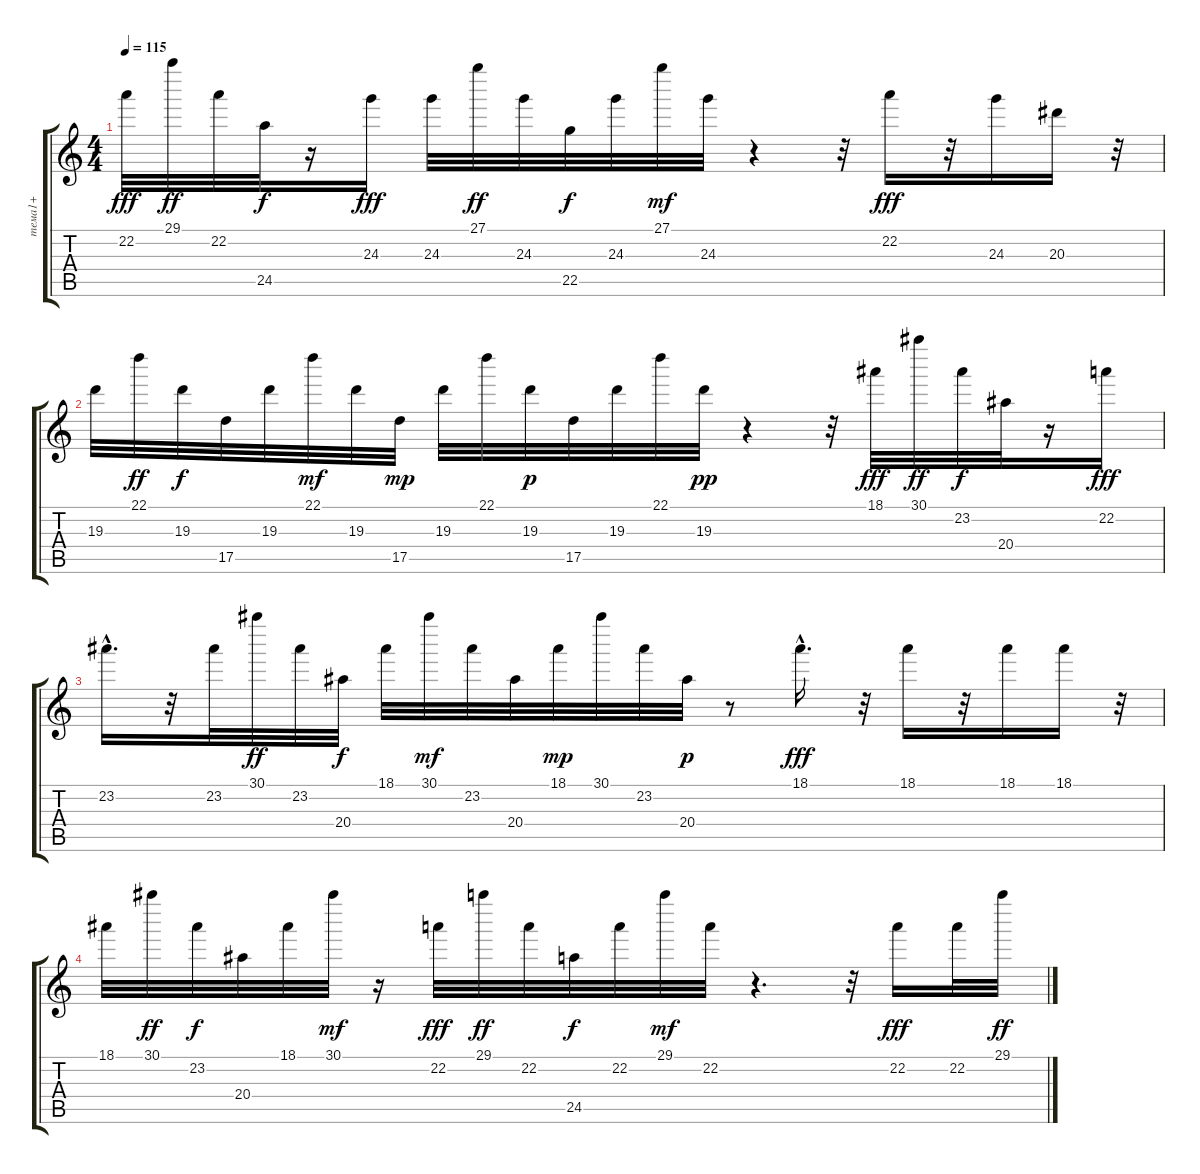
\track ("тема1+" "тема1+") {instrument distortionguitar}
\staff {score tabs}
\tuning (E4 B3 G3 D3 A2 E2) {hide}
\ts (4 4)
\tempo 115
\clef g2
\ks c
22.2.32{dy fff} 29.1.32{dy ff} 22.2.32 24.5.32{dy f} r.16 24.3.16{dy fff} 24.3.32 27.1.32{dy ff} 24.3.32 22.5.32{dy f} 24.3.32 27.1.32{dy mf} 24.3.32 r.4 r.32 22.2.16{dy fff} r.32 24.3.16 20.3.16 r.32 |
19.3.32 22.1.32{dy ff} 19.3.32{dy f} 17.5.32 19.3.32 22.1.32{dy mf} 19.3.32 17.5.32{dy mp volume 10} 19.3.32 22.1.32 19.3.32{dy p} 17.5.32 19.3.32 22.1.32 19.3.32{dy pp} r.4 r.32 18.1.32{dy fff volume 16} 30.1.32{dy ff} 23.2.32{dy f} 20.4.32 r.16 22.2.16{dy fff} |
23.2{hac}.16{d} r.32 23.2.32 30.1.32{dy ff} 23.2.32 20.4.32{dy f} 18.1.32 30.1.32{dy mf} 23.2.32 20.4.32 18.1.32{dy mp} 30.1.32 23.2.32 20.4.32{dy p} r.8 18.1{hac}.16{d dy fff} r.32 18.1.16 r.32 18.1.16 18.1.16 r.32 |
18.1.32 30.1.32{dy ff} 23.2.32{dy f} 20.4.32 18.1.32 30.1.32{dy mf} r.16 22.2.32{dy fff} 29.1.32{dy ff} 22.2.32 24.5.32{dy f} 22.2.32 29.1.32{dy mf} 22.2.32 r.4{d} r.32 22.2.16{dy fff} 22.2.32 29.1.32{dy ff}
